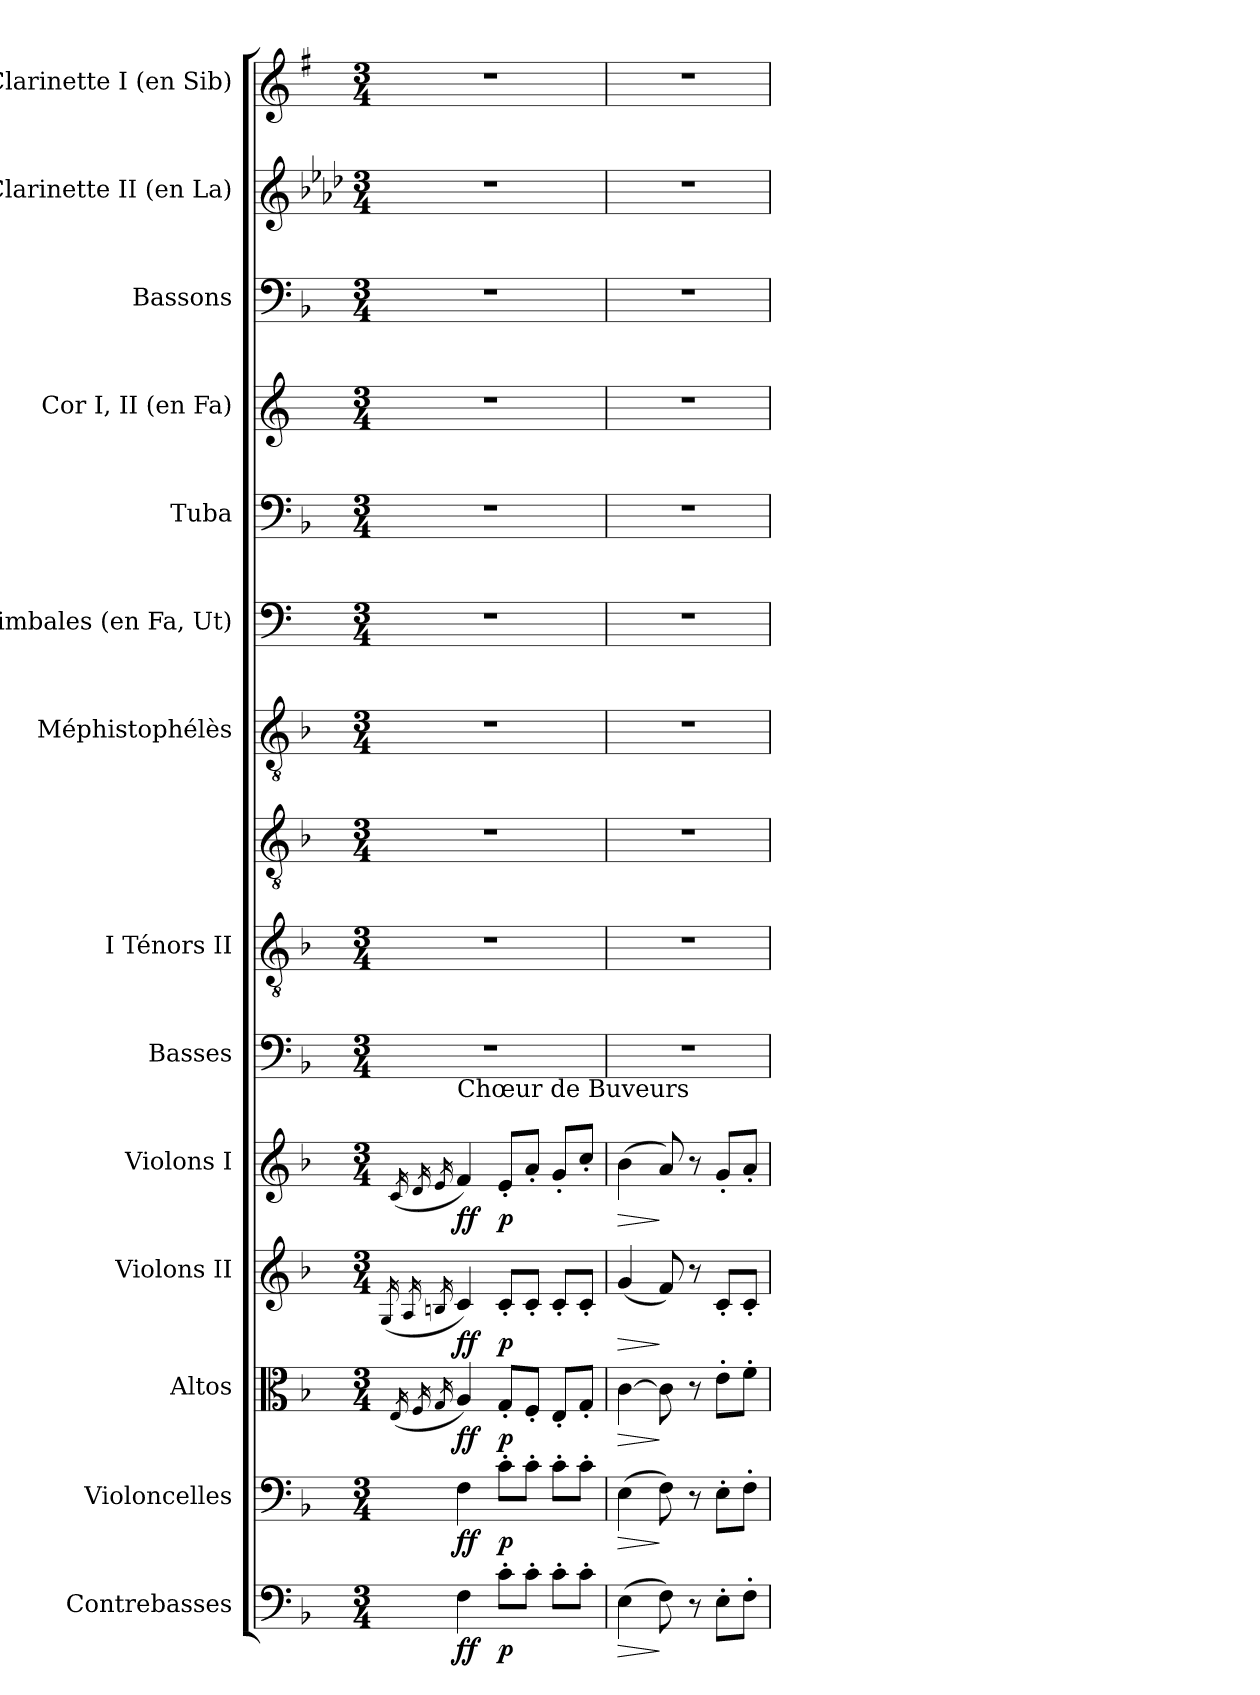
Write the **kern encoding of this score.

**kern	**dynam	**kern	**dynam	**kern	**dynam	**kern	**dynam	**kern	**dynam	**kern	**kern	**kern	**kern	**kern	**kern	**kern	**kern	**kern	**kern
*part14	*part14	*part13	*part13	*part12	*part12	*part11	*part11	*part10	*part10	*part9	*part8	*part8	*part7	*part6	*part5	*part4	*part3	*part2	*part1
*staff15	*staff15	*staff14	*staff14	*staff13	*staff13	*staff12	*staff12	*staff11	*staff11	*staff10	*staff9	*staff8	*staff7	*staff6	*staff5	*staff4	*staff3	*staff2	*staff1
*I"Contrebasses	*	*I"Violoncelles	*	*I"Altos	*	*I"Violons II	*	*I"Violons I	*	*I"Basses	*I"I  Ténors  II	*	*I"Méphistophélès	*I"Timbales (en Fa, Ut)	*I"Tuba	*I"Cor I, II (en Fa)	*I"Bassons	*I"Clarinette II (en La)	*I"Clarinette I (en Sib)
*I'C-b.	*	*I'Vlles	*	*I'Altos	*	*I'Vns II	*	*I'Vns I	*	*I'Basses	*I'Tén.	*	*I'Méphist.	*	*I'Tb.	*I'Cor (Fa)	*I'Bns	*I'Cl. (La)	*I'Cl. (Sib)
!!LO:PB:g=z
*clefF4	*	*clefF4	*	*clefC3	*	*clefG2	*	*clefG2	*	*clefF4	*clefGv2	*clefGv2	*clefGv2	*clefF4	*clefF4	*clefG2	*clefF4	*clefG2	*clefG2
*ITrd7c12	*	*	*	*	*	*	*	*	*	*	*ITrd7c12	*ITrd7c12	*ITrd7c12	*	*	*ITrd4c7	*	*ITrd2c3	*ITrd1c2
*k[b-]	*	*k[b-]	*	*k[b-]	*	*k[b-]	*	*k[b-]	*	*k[b-]	*k[b-]	*k[b-]	*k[b-]	*k[]	*k[b-]	*k[b-]	*k[b-]	*k[b-]	*k[b-]
*F:	*	*F:	*	*F:	*	*F:	*	*F:	*	*F:	*F:	*F:	*F:	*C:	*F:	*F:	*F:	*F:	*F:
*M3/4	*	*M3/4	*	*M3/4	*	*M3/4	*	*M3/4	*	*M3/4	*M3/4	*M3/4	*M3/4	*M3/4	*M3/4	*M3/4	*M3/4	*M3/4	*M3/4
*MM120	*	*MM120	*	*MM120	*	*MM120	*	*MM120	*	*MM120	*MM120	*MM120	*MM120	*MM120	*MM120	*MM120	*MM120	*MM120	*MM120
=1	=1	=1	=1	=1	=1	=1	=1	=1	=1	=1	=1	=1	=1	=1	=1	=1	=1	=1	=1
.	.	.	.	(16qEi/	.	(16qGi/	.	(16qci/	.	.	.	.	.	.	.	.	.	.	.
.	.	.	.	16qFi/	.	16qAi/	.	16qdi/	.	.	.	.	.	.	.	.	.	.	.
.	.	.	.	16qGi/	.	16qBni/	.	16qei/	.	.	.	.	.	.	.	.	.	.	.
!	!	!	!	!	!	!	!	!	!	!LO:TX:b:t=Chœur de Buveurs	!	!	!	!	!	!	!	!	!
!	!	!	!	!	!	!	!	!	!	!LO:N:vis=1	!LO:N:vis=1	!LO:N:vis=1	!LO:N:vis=1	!LO:N:vis=1	!LO:N:vis=1	!LO:N:vis=1	!LO:N:vis=1	!LO:N:vis=1	!LO:N:vis=1
4FFi\	ff	4Fi\	ff	4Ai/)	ff	4ci/)	ff	4fi/)	ff	2.r	2.r	2.r	2.r	2.r	2.r	2.r	2.r	2.r	2.r
8C'i\L	p	8c'i\L	p	8G'i/L	p	8c'i/L	p	8e'i/L	p	.	.	.	.	.	.	.	.	.	.
8C'i\J	.	8c'i\J	.	8F'i/J	.	8c'i/J	.	8a'i/J	.	.	.	.	.	.	.	.	.	.	.
8C'i\L	.	8c'i\L	.	8E'i/L	.	8c'i/L	.	8g'i/L	.	.	.	.	.	.	.	.	.	.	.
8C'i\J	.	8c'i\J	.	8G'i/J	.	8c'i/J	.	8cc'i/J	.	.	.	.	.	.	.	.	.	.	.
=2	=2	=2	=2	=2	=2	=2	=2	=2	=2	=2	=2	=2	=2	=2	=2	=2	=2	=2	=2
!	!LO:HP:b	!	!LO:HP:b	!	!LO:HP:b	!	!LO:HP:b	!	!LO:HP:b	!LO:N:vis=1	!LO:N:vis=1	!LO:N:vis=1	!LO:N:vis=1	!LO:N:vis=1	!LO:N:vis=1	!LO:N:vis=1	!LO:N:vis=1	!LO:N:vis=1	!LO:N:vis=1
(4EEi\	>	(4Ei\	>	[>4ci\	>	(4gi/	>	(4b-i\	>	2.r	2.r	2.r	2.r	2.r	2.r	2.r	2.r	2.r	2.r
8FFi\)	]	8Fi\)	]	8ci\]	]	8fi/)	]	8ai/)	]	.	.	.	.	.	.	.	.	.	.
8r	.	8r	.	8r	.	8r	.	8r	.	.	.	.	.	.	.	.	.	.	.
8EE'i\L	.	8E'i\L	.	8e'i\L	.	8c'i/L	.	8g'i/L	.	.	.	.	.	.	.	.	.	.	.
8FF'i\J	.	8F'i\J	.	8f'i\J	.	8c'i/J	.	8a'i/J	.	.	.	.	.	.	.	.	.	.	.
=	=	=	=	=	=	=	=	=	=	=	=	=	=	=	=	=	=	=	=
*-	*-	*-	*-	*-	*-	*-	*-	*-	*-	*-	*-	*-	*-	*-	*-	*-	*-	*-	*-
